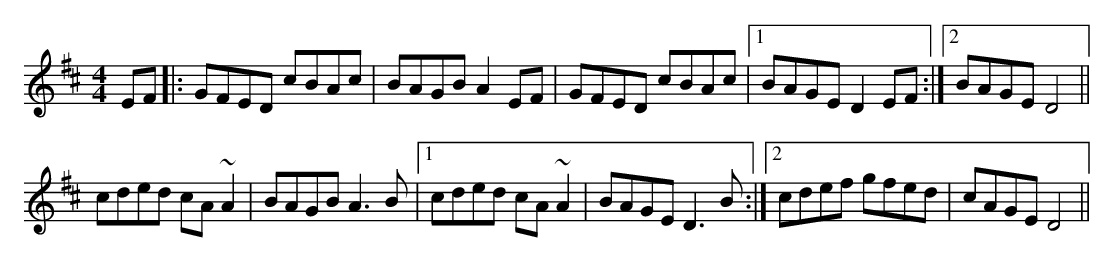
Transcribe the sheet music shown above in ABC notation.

X:1
M:4/4
K:Amix
EF|:GFED cBAc|BAGB A2EF|GFED cBAc|1 BAGE D2EF:|2 BAGE D4||
cded cA~A2|BAGB A3 B|1 cded cA~A2|BAGE D3 B:|2 cdef gfed|cAGE D4||
